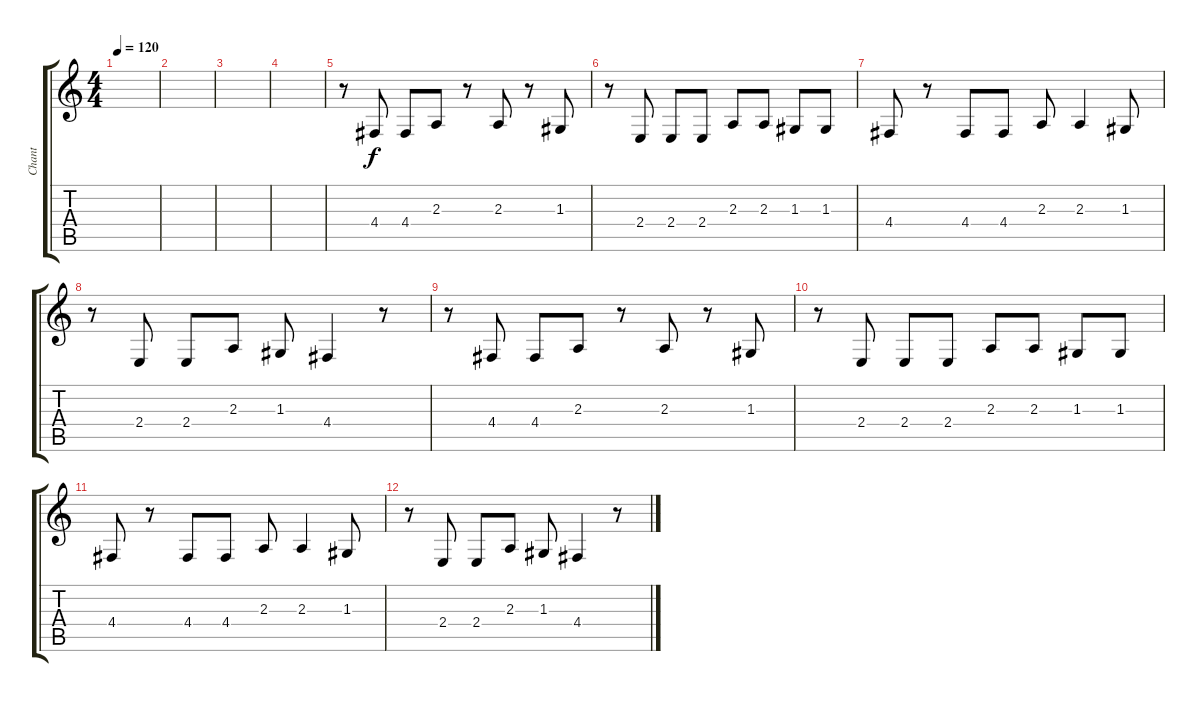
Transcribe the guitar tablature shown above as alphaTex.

\track ("Chant" "Chant") {instrument altosax}
\staff {score tabs}
\tuning (E4 B3 G3 D3 A2 E2) {hide}
\ts (4 4)
\tempo 120
\clef g2
\ks c
|
|
|
|
r.8 4.4.8 4.4.8 2.3.8 r.8 2.3.8 r.8 1.3.8 |
r.8 2.4.8 2.4.8 2.4.8 2.3.8 2.3.8 1.3.8 1.3.8 |
4.4.8 r.8 4.4.8 4.4.8 2.3.8 2.3.4 1.3.8 |
r.8 2.4.8 2.4.8 2.3.8 1.3.8 4.4.4 r.8 |
r.8 4.4.8 4.4.8 2.3.8 r.8 2.3.8 r.8 1.3.8 |
r.8 2.4.8 2.4.8 2.4.8 2.3.8 2.3.8 1.3.8 1.3.8 |
4.4.8 r.8 4.4.8 4.4.8 2.3.8 2.3.4 1.3.8 |
r.8 2.4.8 2.4.8 2.3.8 1.3.8 4.4.4 r.8
